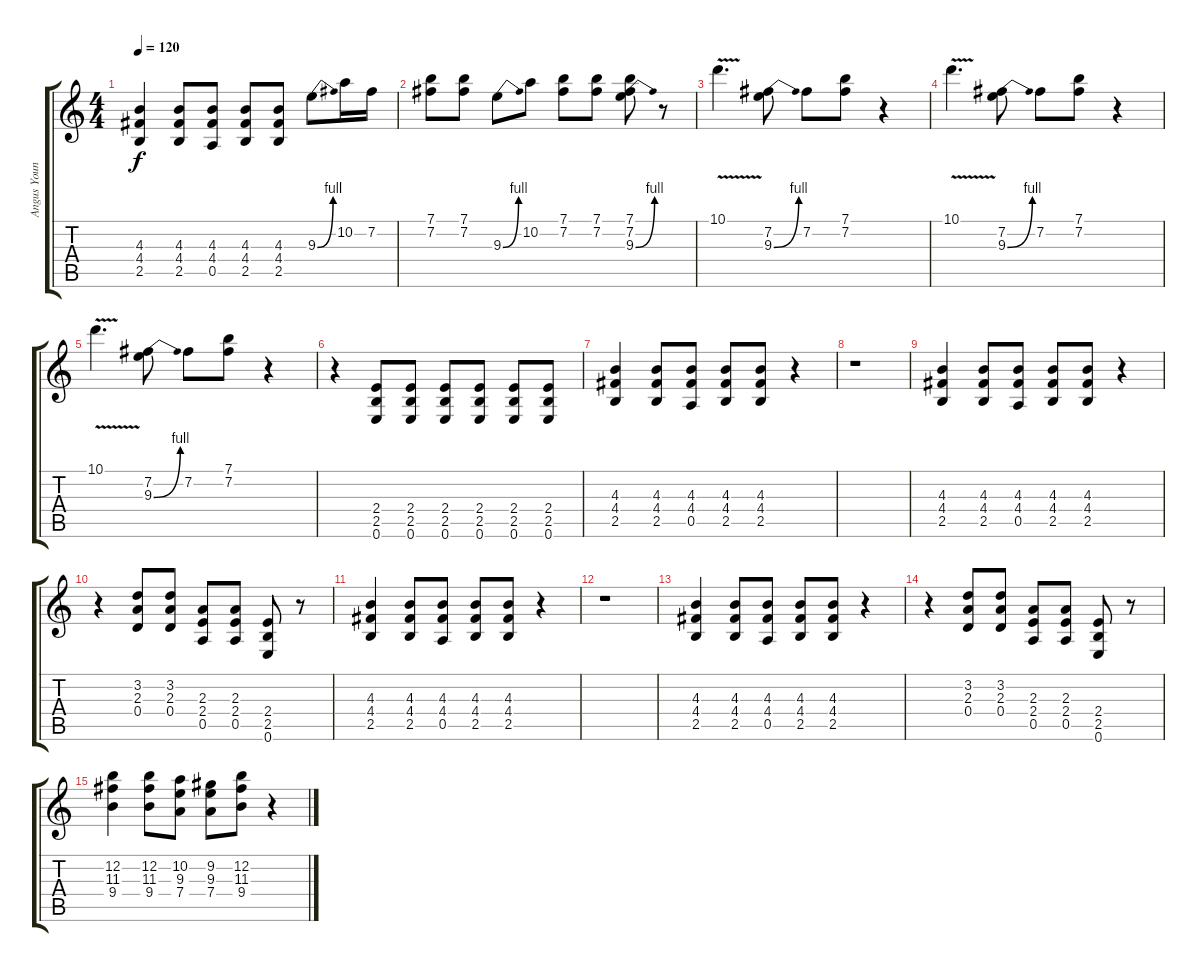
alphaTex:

\track ("Angus Young - Lead Guitar" "Angus Youn") {instrument distortionguitar}
\staff {score tabs}
\tuning (E4 B3 G3 D3 A2 E2) {hide}
\ts (4 4)
\tempo 120
\clef g2
\ks c
(4.3 4.4 2.5).4{dy f} (4.3 4.4 2.5).8 (4.3 4.4 0.5).8 (4.3 4.4 2.5).8 (4.3 4.4 2.5).8 9.3{be (bend 0 0 60 4)}.8 10.2.16 7.2.16 |
(7.1 7.2).8 (7.1 7.2).8 9.3{be (bend 0 0 60 4)}.8 10.2.8 (7.1 7.2).8 (7.1 7.2).8 (7.1 7.2 9.3{be (bend 0 0 60 4)}).8 r.8 |
10.1{v}.4{d} (7.2 9.3{be (bend 0 0 60 4)}).8 7.2.8 (7.1 7.2).8 r.4 |
10.1{v}.4{d} (7.2 9.3{be (bend 0 0 60 4)}).8 7.2.8 (7.1 7.2).8 r.4 |
10.1{v}.4{d} (7.2 9.3{be (bend 0 0 60 4)}).8 7.2.8 (7.1 7.2).8 r.4 |
r.4 (2.4 2.5 0.6).8 (2.4 2.5 0.6).8 (2.4 2.5 0.6).8 (2.4 2.5 0.6).8 (2.4 2.5 0.6).8 (2.4 2.5 0.6).8 |
(4.3 4.4 2.5).4 (4.3 4.4 2.5).8 (4.3 4.4 0.5).8 (4.3 4.4 2.5).8 (4.3 4.4 2.5).8 r.4 |
r.1 |
(4.3 4.4 2.5).4 (4.3 4.4 2.5).8 (4.3 4.4 0.5).8 (4.3 4.4 2.5).8 (4.3 4.4 2.5).8 r.4 |
r.4 (3.2 2.3 0.4).8 (3.2 2.3 0.4).8 (2.3 2.4 0.5).8 (2.3 2.4 0.5).8 (2.4 2.5 0.6).8 r.8 |
(4.3 4.4 2.5).4 (4.3 4.4 2.5).8 (4.3 4.4 0.5).8 (4.3 4.4 2.5).8 (4.3 4.4 2.5).8 r.4 |
r.1 |
(4.3 4.4 2.5).4 (4.3 4.4 2.5).8 (4.3 4.4 0.5).8 (4.3 4.4 2.5).8 (4.3 4.4 2.5).8 r.4 |
r.4 (3.2 2.3 0.4).8 (3.2 2.3 0.4).8 (2.3 2.4 0.5).8 (2.3 2.4 0.5).8 (2.4 2.5 0.6).8 r.8 |
(12.2 11.3 9.4).4 (12.2 11.3 9.4).8 (10.2 9.3 7.4).8 (9.2 9.3 7.4).8 (12.2 11.3 9.4).8 r.4
